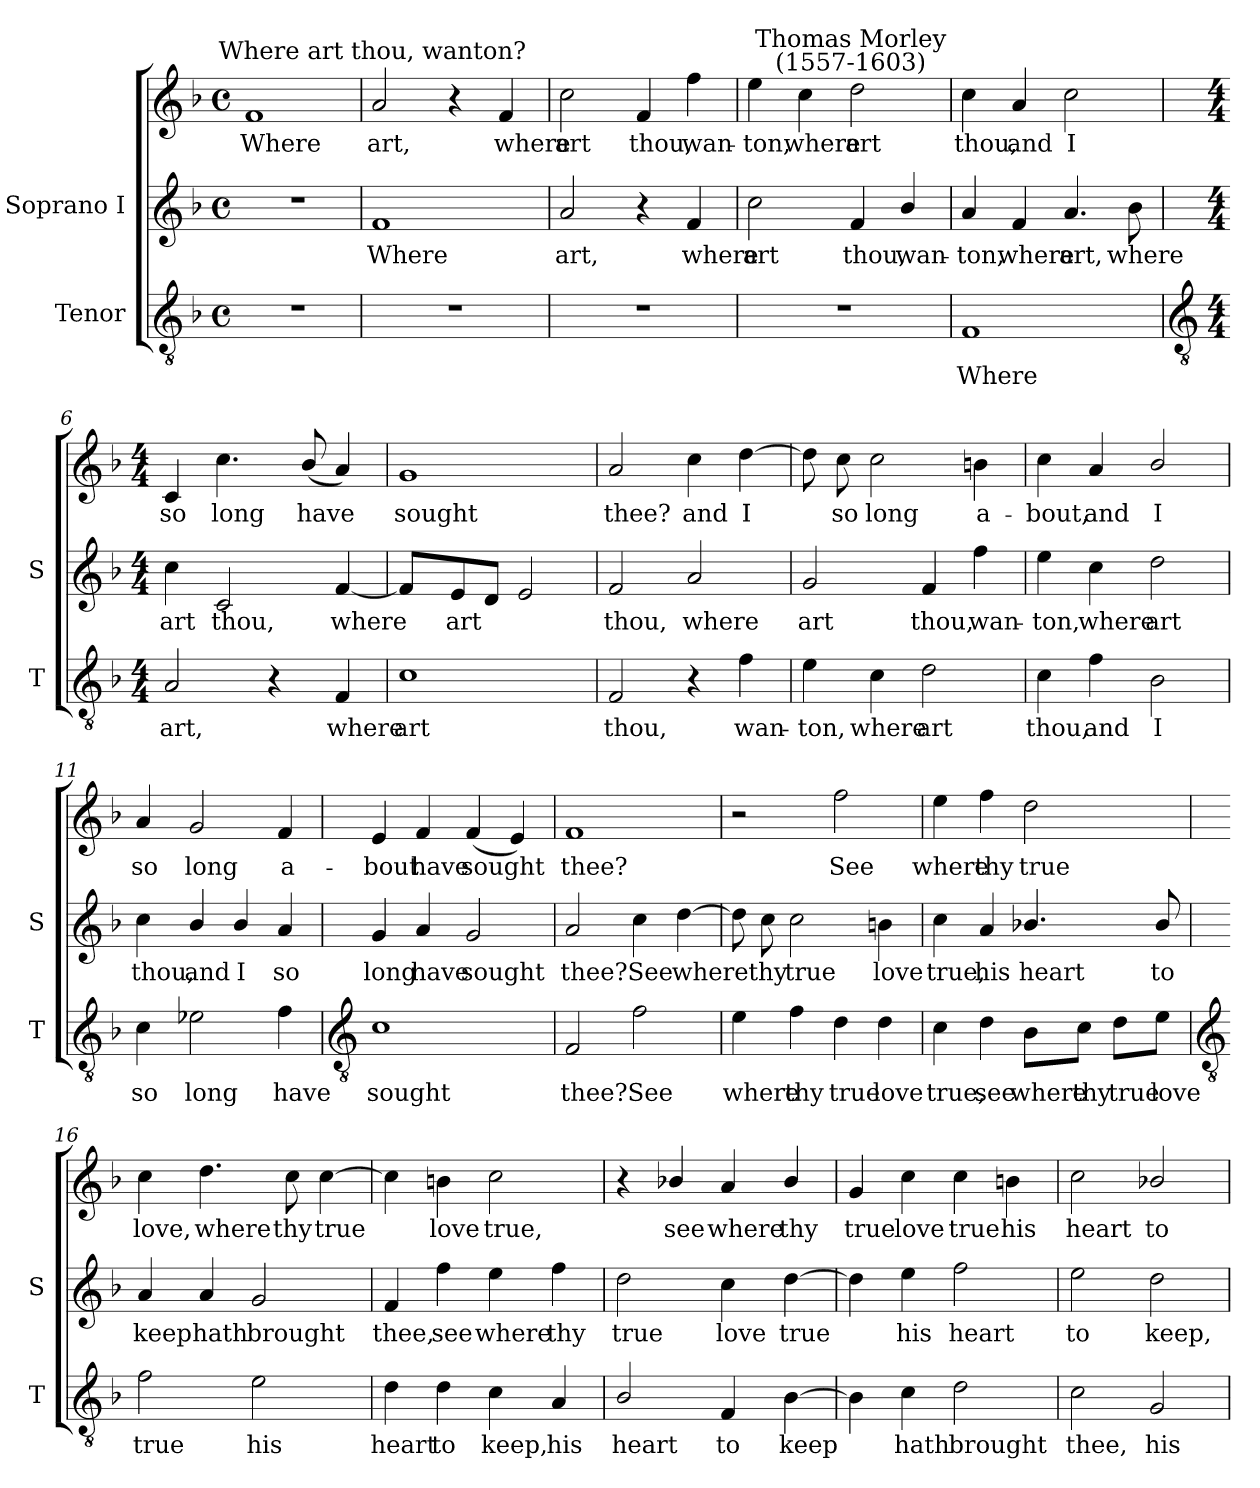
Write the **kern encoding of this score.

**kern	**text	**kern	**text	**kern	**text
*part2	*part2	*part1	*part1	*part1	*part1
*staff3	*staff3	*staff2	*staff2	*staff1	*staff1
*I"Tenor	*	*I"Soprano I	*	*	*
*I'T	*	*I'S	*	*	*
*clefGv2	*	*clefG2	*	*clefG2	*
*k[b-]	*	*k[b-]	*	*k[b-]	*
*F:	*	*F:	*	*F:	*
*M4/4	*	*M4/4	*	*M4/4	*
*met(c)	*	*met(c)	*	*met(c)	*
=1	=1	=1	=1	=1	=1
!	!	!	!	!	!LO:LY:b
1r	.	1r	.	1f	Where
=2	=2	=2	=2	=2	=2
!	!	!	!	!LO:TX:a:cj:t=Where art thou, wanton?	!
!	!	!	!LO:LY:b	!	!LO:LY:b
1r	.	1f	Where	2a	art,
.	.	.	.	4r	.
!	!	!	!	!	!LO:LY:b
.	.	.	.	4f	where
=3	=3	=3	=3	=3	=3
!	!	!	!LO:LY:b	!	!LO:LY:b
1r	.	2a	-art,	2cc	art
!	!	!	!	!	!LO:LY:b
.	.	4r	.	4f	thou,
!	!	!	!LO:LY:b	!	!LO:LY:b
.	.	4f	where	4ff	wan-
=4	=4	=4	=4	=4	=4
!	!	!	!LO:LY:b	!	!LO:LY:b
1r	.	2cc	art	4ee	ton,
!	!	!	!	!	!LO:LY:b
.	.	.	.	4cc	where
!	!	!	!	!LO:TX:a:cj:t=Thomas Morley\n(1557-1603)	!
!	!	!	!LO:LY:b	!	!LO:LY:b
.	.	4f	thou,	2dd	art
!	!	!	!LO:LY:b	!	!
.	.	4b-/	wan-	.	.
=5	=5	=5	=5	=5	=5
!	!LO:LY:b	!	!LO:LY:b	!	!LO:LY:b
1F	Where	4a	ton,	4cc	-thou,
!	!	!	!LO:LY:b	!	!LO:LY:b
.	.	4f	where	4a	and
!	!	!	!LO:LY:b	!	!LO:LY:b
.	.	4.a	art,	2cc	I
!	!	!	!LO:LY:b	!	!
.	.	8b-	where	.	.
!!LO:LB:g=z
=6	=6	=6	=6	=6	=6
*clefGv2	*	*	*	*	*
*M4/4	*	*M4/4	*	*M4/4	*
!	!LO:LY:b	!	!LO:LY:b	!	!LO:LY:b
2A	art,	4cc	art	4c	so
!	!	!	!LO:LY:b	!	!LO:LY:b
.	.	2c	thou,	4.cc	long
4r	.	.	.	.	.
!	!	!	!	!	!LO:LY:b
.	.	.	.	(<8b-/L	have
!	!LO:LY:b	!	!LO:LY:b	!	!
4F	where	[4f	where	4a)	.
=7	=7	=7	=7	=7	=7
!	!LO:LY:b	!	!	!	!LO:LY:b
1c	art	4f]	.	1g	sought
!	!	!	!LO:LY:b	!	!
.	.	8e	art	.	.
.	.	8dJ	.	.	.
.	.	2e	.	.	.
=8	=8	=8	=8	=8	=8
!	!LO:LY:b	!	!LO:LY:b	!	!LO:LY:b
2F	thou,	2f	thou,	2a	thee?
!	!	!	!LO:LY:b	!	!LO:LY:b
4r	.	2a	where	4cc	and
!	!LO:LY:b	!	!	!	!LO:LY:b
4f	wan-	.	.	[4dd	I
=9	=9	=9	=9	=9	=9
!	!LO:LY:b	!	!LO:LY:b	!	!
4e	-ton,	2g	-art	8dd]	.
!	!	!	!	!	!LO:LY:b
.	.	.	.	8cc	so
!	!LO:LY:b	!	!	!	!LO:LY:b
4c	where	.	.	2cc	long
!	!LO:LY:b	!	!LO:LY:b	!	!
2d	art	4f	thou,	.	.
!	!	!	!LO:LY:b	!	!LO:LY:b
.	.	4ff	wan-	4bn	a-
=10	=10	=10	=10	=10	=10
!	!LO:LY:b	!	!LO:LY:b	!	!LO:LY:b
4c	thou,	4ee	ton,	4cc	-bout,
!	!LO:LY:b	!	!LO:LY:b	!	!LO:LY:b
4f	and	4cc	where	4a	and
!	!LO:LY:b	!	!LO:LY:b	!	!LO:LY:b
2B-	I	2dd	art	2b-/	I
=11	=11	=11	=11	=11	=11
!	!LO:LY:b	!	!LO:LY:b	!	!LO:LY:b
4c	so	4cc	-thou,	4a	so
!	!LO:LY:b	!	!LO:LY:b	!	!LO:LY:b
2e-X	long	4b-/	and	2g	long
!	!	!	!LO:LY:b	!	!
.	.	4b-/	I	.	.
!	!LO:LY:b	!	!LO:LY:b	!	!LO:LY:b
4f	have	4a	so	4f	a-
!!LO:LB:g=z
=12	=12	=12	=12	=12	=12
*clefGv2	*	*	*	*	*
!	!LO:LY:b	!	!LO:LY:b	!	!LO:LY:b
1c	sought	4g	long	4e	bout
!	!	!	!LO:LY:b	!	!LO:LY:b
.	.	4a	have	4f	have
!	!	!	!LO:LY:b	!	!LO:LY:b
.	.	2g	sought	(<4f	sought
.	.	.	.	4e)	.
=13	=13	=13	=13	=13	=13
!	!LO:LY:b	!	!LO:LY:b	!	!LO:LY:b
2F	thee?	2a	thee?	1f	thee?
!	!LO:LY:b	!	!LO:LY:b	!	!
2f	See	4cc	See	.	.
!	!	!	!LO:LY:b	!	!
.	.	[4dd	where	.	.
=14	=14	=14	=14	=14	=14
!	!LO:LY:b	!	!	!	!
4e	where	8dd]	.	2r	.
!	!	!	!LO:LY:b	!	!
.	.	8cc	thy	.	.
!	!LO:LY:b	!	!LO:LY:b	!	!
4f	thy	2cc	true	.	.
!	!LO:LY:b	!	!	!	!LO:LY:b
4d	true	.	.	2ff	See
!	!LO:LY:b	!	!LO:LY:b	!	!
4d	love	4bn	love	.	.
=15	=15	=15	=15	=15	=15
!	!LO:LY:b	!	!LO:LY:b	!	!LO:LY:b
4c	true,	4cc	true,	4ee	where
!	!LO:LY:b	!	!LO:LY:b	!	!LO:LY:b
4d	see	4a	his	4ff	thy
!	!LO:LY:b	!	!LO:LY:b	!	!LO:LY:b
8B-\L	where	4.b-X/	heart	2dd	true
!	!LO:LY:b	!	!	!	!
8c\J	thy	.	.	.	.
!	!LO:LY:b	!	!	!	!
8d\L	true	.	.	.	.
!	!LO:LY:b	!	!LO:LY:b	!	!
8e\J	love	8b-/	to	.	.
!!LO:LB:g=z
=16	=16	=16	=16	=16	=16
*clefGv2	*	*	*	*	*
!	!LO:LY:b	!	!LO:LY:b	!	!LO:LY:b
2f	true	4a	keep	4cc	love,
!	!	!	!LO:LY:b	!	!LO:LY:b
.	.	4a	hath	4.dd	where
!	!LO:LY:b	!	!LO:LY:b	!	!
2e	his	2g	brought	.	.
!	!	!	!	!	!LO:LY:b
.	.	.	.	8cc	thy
!	!	!	!	!	!LO:LY:b
.	.	.	.	[4cc	true
=17	=17	=17	=17	=17	=17
!	!LO:LY:b	!	!LO:LY:b	!	!
4d	heart	4f	thee,	4cc]	.
!	!LO:LY:b	!	!LO:LY:b	!	!LO:LY:b
4d	to	4ff	see	4bn	love
!	!LO:LY:b	!	!LO:LY:b	!	!LO:LY:b
4c	keep,	4ee	where	2cc	true,
!	!LO:LY:b	!	!LO:LY:b	!	!
4A	his	4ff	thy	.	.
=18	=18	=18	=18	=18	=18
!	!LO:LY:b	!	!LO:LY:b	!	!
2B-/	heart	2dd	true	4r	.
!	!	!	!	!	!LO:LY:b
.	.	.	.	4b-X/	see
!	!LO:LY:b	!	!LO:LY:b	!	!LO:LY:b
4F	to	4cc	love	4a	where
!	!LO:LY:b	!	!LO:LY:b	!	!LO:LY:b
[4B-	keep	[4dd	true	4b-/	thy
=19	=19	=19	=19	=19	=19
!	!	!	!	!	!LO:LY:b
4B-]	.	4dd]	.	4g	true
!	!LO:LY:b	!	!LO:LY:b	!	!LO:LY:b
4c	hath	4ee	his	4cc	love
!	!LO:LY:b	!	!LO:LY:b	!	!LO:LY:b
2d	brought	2ff	heart	4cc	true
!	!	!	!	!	!LO:LY:b
.	.	.	.	4bn	his
=20	=20	=20	=20	=20	=20
!	!LO:LY:b	!	!LO:LY:b	!	!LO:LY:b
2c	thee,	2ee	to	2cc	heart
!	!LO:LY:b	!	!LO:LY:b	!	!LO:LY:b
2G	his	2dd	keep,	2b-X/	to
=	=	=	=	=	=
*-	*-	*-	*-	*-	*-
